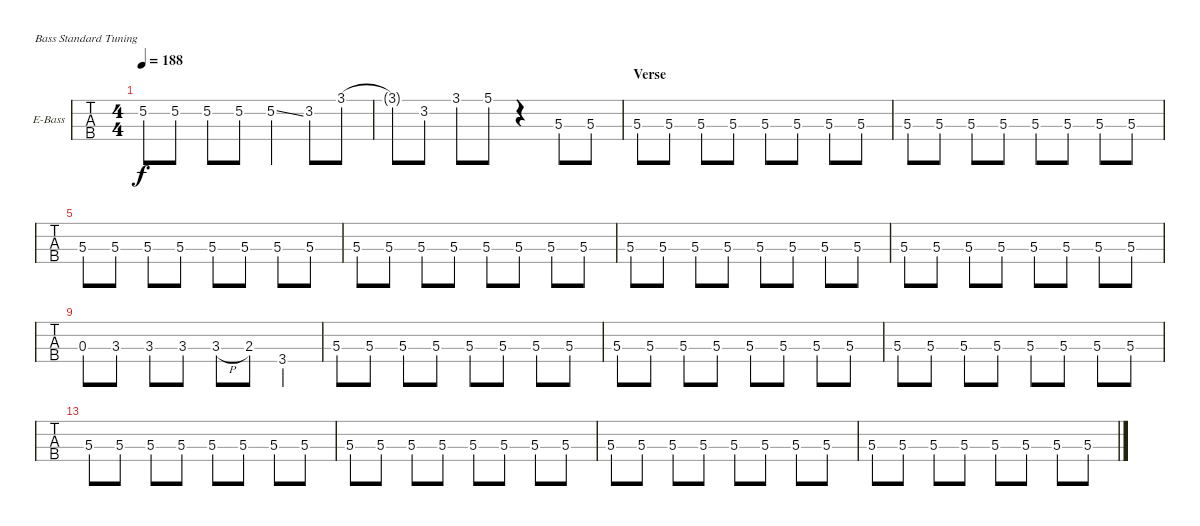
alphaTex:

\bracketExtendMode nobrackets
\firstSystemTrackNameOrientation horizontal
\otherSystemsTrackNameOrientation horizontal
\defaultBarNumberDisplay FirstOfSystem
\track ("Bass" "E-Bass") {instrument electricbassfinger}
\staff {tabs}
\tuning (G2 D2 A1 E1)
\ts (4 4)
\tempo 188
\clef f4
\ks c
5.2{t}.8{dy f} 5.2.8 5.2.8 5.2.8 5.2{ss}.4 3.2.8 3.1.8 |
3.1{t}.8 3.2.8 3.1.8 5.1.8 r.4 5.3.8 5.3.8 |
\section ("" "Verse")
5.3.8 5.3.8 5.3.8 5.3.8 5.3.8 5.3.8 5.3.8 5.3.8 |
5.3.8 5.3.8 5.3.8 5.3.8 5.3.8 5.3.8 5.3.8 5.3.8 |
5.3.8 5.3.8 5.3.8 5.3.8 5.3.8 5.3.8 5.3.8 5.3.8 |
5.3.8 5.3.8 5.3.8 5.3.8 5.3.8 5.3.8 5.3.8 5.3.8 |
5.3.8 5.3.8 5.3.8 5.3.8 5.3.8 5.3.8 5.3.8 5.3.8 |
5.3.8 5.3.8 5.3.8 5.3.8 5.3.8 5.3.8 5.3.8 5.3.8 |
0.3.8 3.3.8 3.3.8 3.3.8 3.3{h}.8 2.3.8 3.4.4 |
5.3.8 5.3.8 5.3.8 5.3.8 5.3.8 5.3.8 5.3.8 5.3.8 |
5.3.8 5.3.8 5.3.8 5.3.8 5.3.8 5.3.8 5.3.8 5.3.8 |
5.3.8 5.3.8 5.3.8 5.3.8 5.3.8 5.3.8 5.3.8 5.3.8 |
5.3.8 5.3.8 5.3.8 5.3.8 5.3.8 5.3.8 5.3.8 5.3.8 |
5.3.8 5.3.8 5.3.8 5.3.8 5.3.8 5.3.8 5.3.8 5.3.8 |
5.3.8 5.3.8 5.3.8 5.3.8 5.3.8 5.3.8 5.3.8 5.3.8 |
5.3.8 5.3.8 5.3.8 5.3.8 5.3.8 5.3.8 5.3.8 5.3.8
